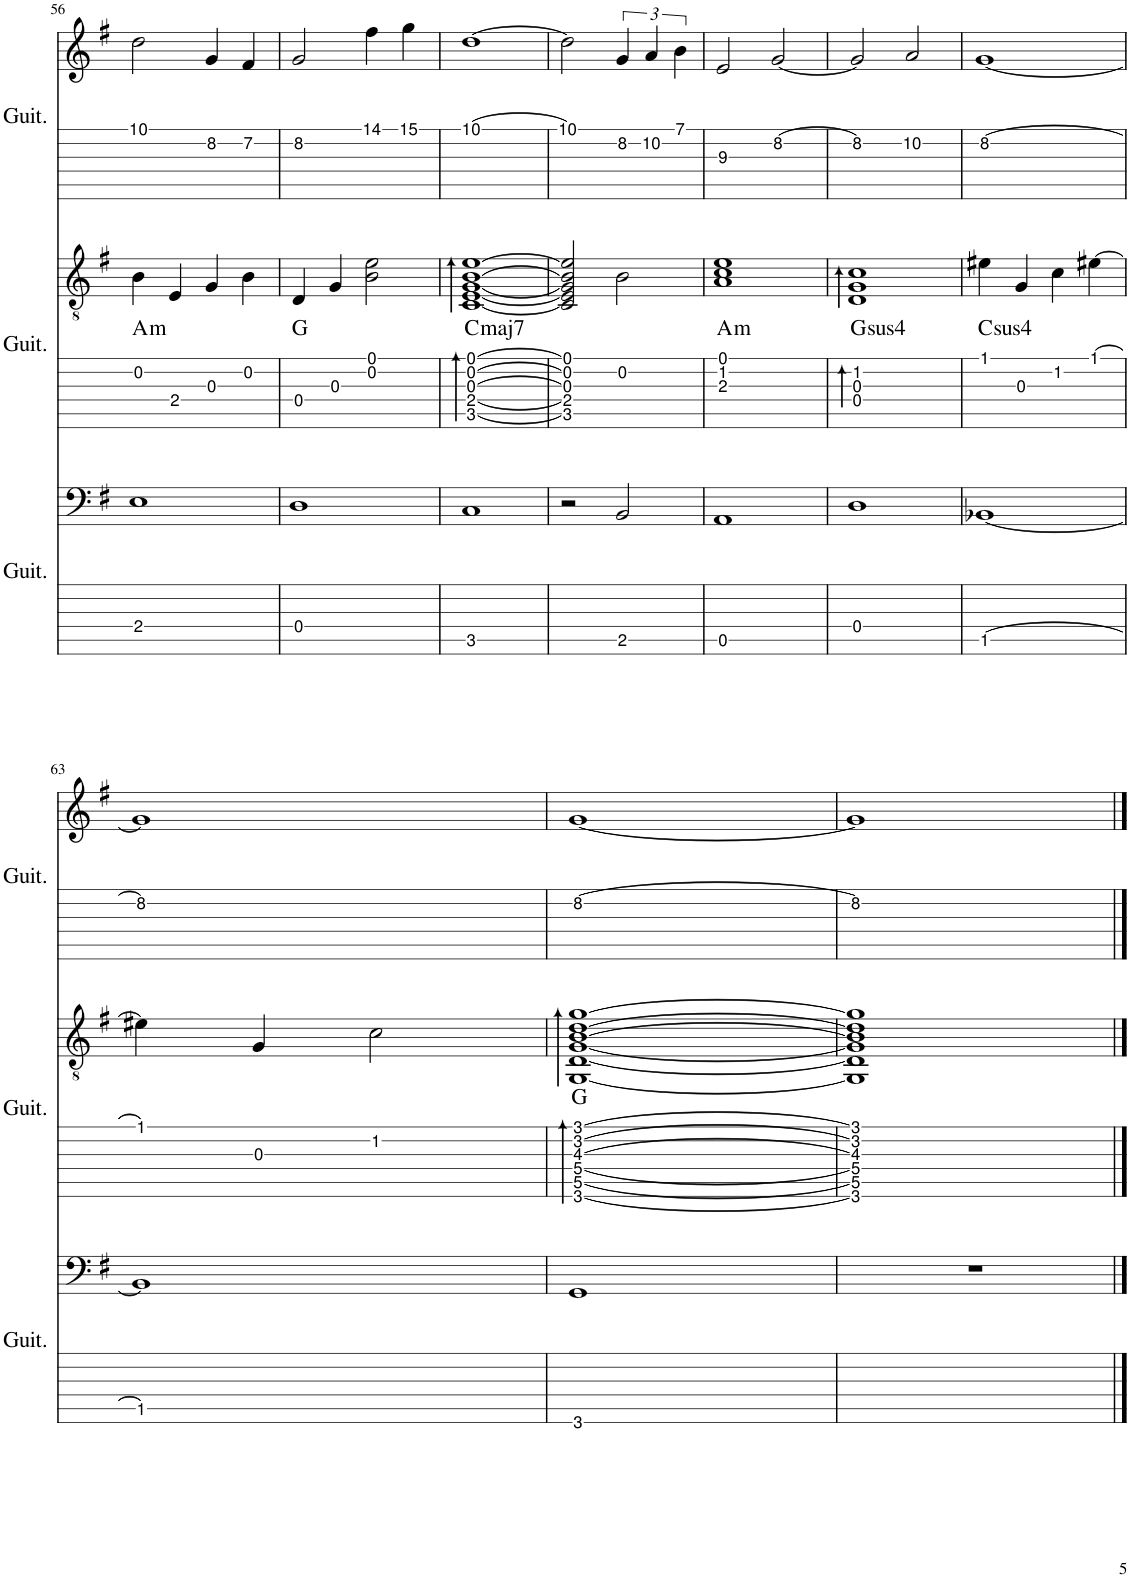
**kern	**kern	**kern	**kern	**harte	**kern	**kern
*part3	*part3	*part2	*part2	*part2	*part1	*part1
*staff6	*staff5	*staff4	*staff3	*	*staff2	*staff1
*I"原音吉他	*	*I"原音吉他	*	*	*I"Guitar	*
*	*	*	*	*	*I'Guit.	*
!!LO:PB:g=z
*	*clefF4	*	*clefGv2	*	*	*clefG2
*k[f#]	*k[f#]	*k[f#]	*k[f#]	*	*k[f#]	*k[f#]
*M4/4	*M4/4	*M4/4	*M4/4	*	*M4/4	*M4/4
=56	=56	=56	=56	=56	=56	=56
!	!	!	!	!LO:H:kt=m	!	!
1E	1E	4B	4B\	A:min	2dd	2dd\
.	.	4E	4E/	.	.	.
.	.	4G	4G/	.	4g	4g/
.	.	4B	4B\	.	4f#	4f#/
=57	=57	=57	=57	=57	=57	=57
1D	1D	4D	4D/	G:maj	2g	2g/
.	.	4G	4G/	.	.	.
.	.	2B 2e	2B\ 2e\	.	4ff#	4ff#\
.	.	.	.	.	4gg	4gg\
=58	=58	=58	=58	=58	=58	=58
!	!	!	!	!LO:H:kt=maj7	!	!
1C	1C	[1C [1E [1G [1B [1e	[1C [1E [1G [1B [1e	C:maj7	[1dd	[1dd
=59	=59	=59	=59	=59	=59	=59
2r	2r	2C] 2E] 2G] 2B] 2e]	2C/] 2E/] 2G/] 2B/] 2e/]	.	2dd]	2dd\]
*	*	*	*	*	*Xbrackettup	*
2BB	2BB/	2B	2B\	.	6g	6g/
.	.	.	.	.	6a	6a/
.	.	.	.	.	6b	6b\
=60	=60	=60	=60	=60	=60	=60
!	!	!	!	!LO:H:kt=m	!	!
1AA	1AA	1A 1c 1e	1A 1c 1e	A:min	2e	2e/
.	.	.	.	.	[2g	[2g/
=61	=61	=61	=61	=61	=61	=61
!	!	!	!	!LO:H:kt=4	!	!
1D	1D	1D 1G 1c	1D 1G 1c	G:sus4	2g]	2g/]
.	.	.	.	.	2a	2a/
=62	=62	=62	=62	=62	=62	=62
!	!	!	!	!LO:H:kt=4	!	!
[1BB-	[1BB-X	4e#	4e#X\	C:sus4	[1g	[1g
.	.	4G	4G/	.	.	.
.	.	4c	4c\	.	.	.
.	.	[4e#X	[4e#X\	.	.	.
!!LO:LB:g=z
=63	=63	=63	=63	=63	=63	=63
1BB-]	1BB-]	4e#X]	4e#X\]	.	1g]	1g]
.	.	4G	4G/	.	.	.
.	.	2c	2c\	.	.	.
=64	=64	=64	=64	=64	=64	=64
1GG	1GG	[1GG [1D [1G [1B [1d [1g	[1GG [1D [1G [1B [1d [1g	G:maj	[1g	[1g
=65	=65	=65	=65	=65	=65	=65
1r	1r	1GG] 1D] 1G] 1B] 1d] 1g]	1GG] 1D] 1G] 1B] 1d] 1g]	.	1g]	1g]
==	==	==	==	==	==	==
*-	*-	*-	*-	*-	*-	*-
